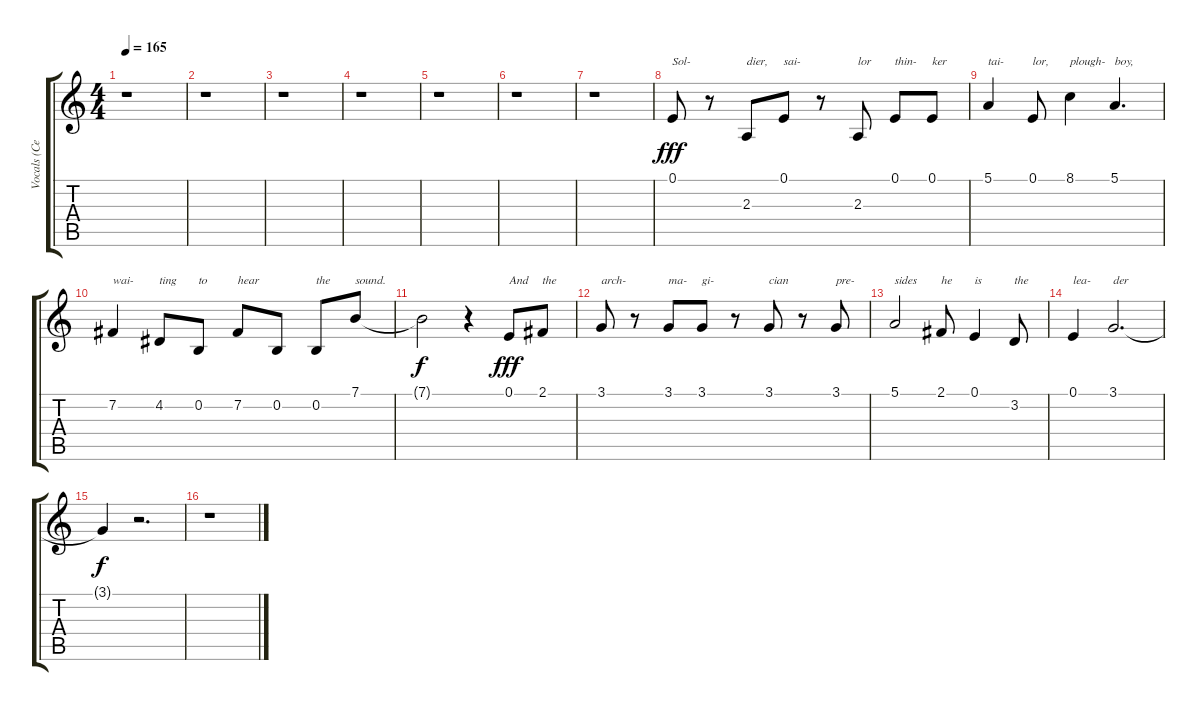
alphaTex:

\track ("Vocals (Center)" "Vocals (Ce") {instrument lead6voice}
\staff {score tabs}
\tuning (E4 B3 G3 D3 A2 E2) {hide}
\ts (4 4)
\tempo 165
\clef g2
\ks c
r.1{dy fff} |
r.1 |
r.1 |
r.1 |
r.1 |
r.1 |
r.1 |
0.1.8{txt "Sol-"} r.8 2.3.8{txt "dier,"} 0.1.8{txt "sai-"} r.8 2.3.8{txt "lor"} 0.1.8{txt "thin-"} 0.1.8{txt "ker"} |
5.1.4{txt "tai-"} 0.1.8{txt "lor,"} 8.1.4{txt "plough-"} 5.1.4{d txt "boy,"} |
7.2.4{txt "wai-"} 4.2.8{txt "ting"} 0.2.8{txt "to"} 7.2.8{txt "hear"} 0.2.8 0.2.8{txt "the"} 7.1.8{txt "sound."} |
7.1{t}.2{dy f} r.4 0.1.8{txt "And" dy fff} 2.1.8{txt "the"} |
3.1.8{txt "arch-"} r.8 3.1.8{txt "ma-"} 3.1.8{txt "gi-"} r.8 3.1.8{txt "cian"} r.8 3.1.8{txt "pre-"} |
5.1.2{txt "sides"} 2.1.8{txt "he"} 0.1.4{txt "is"} 3.2.8{txt "the"} |
0.1.4{txt "lea-"} 3.1.2{d txt "der"} |
3.1{t}.4{dy f} r.2{d} |
r.1
